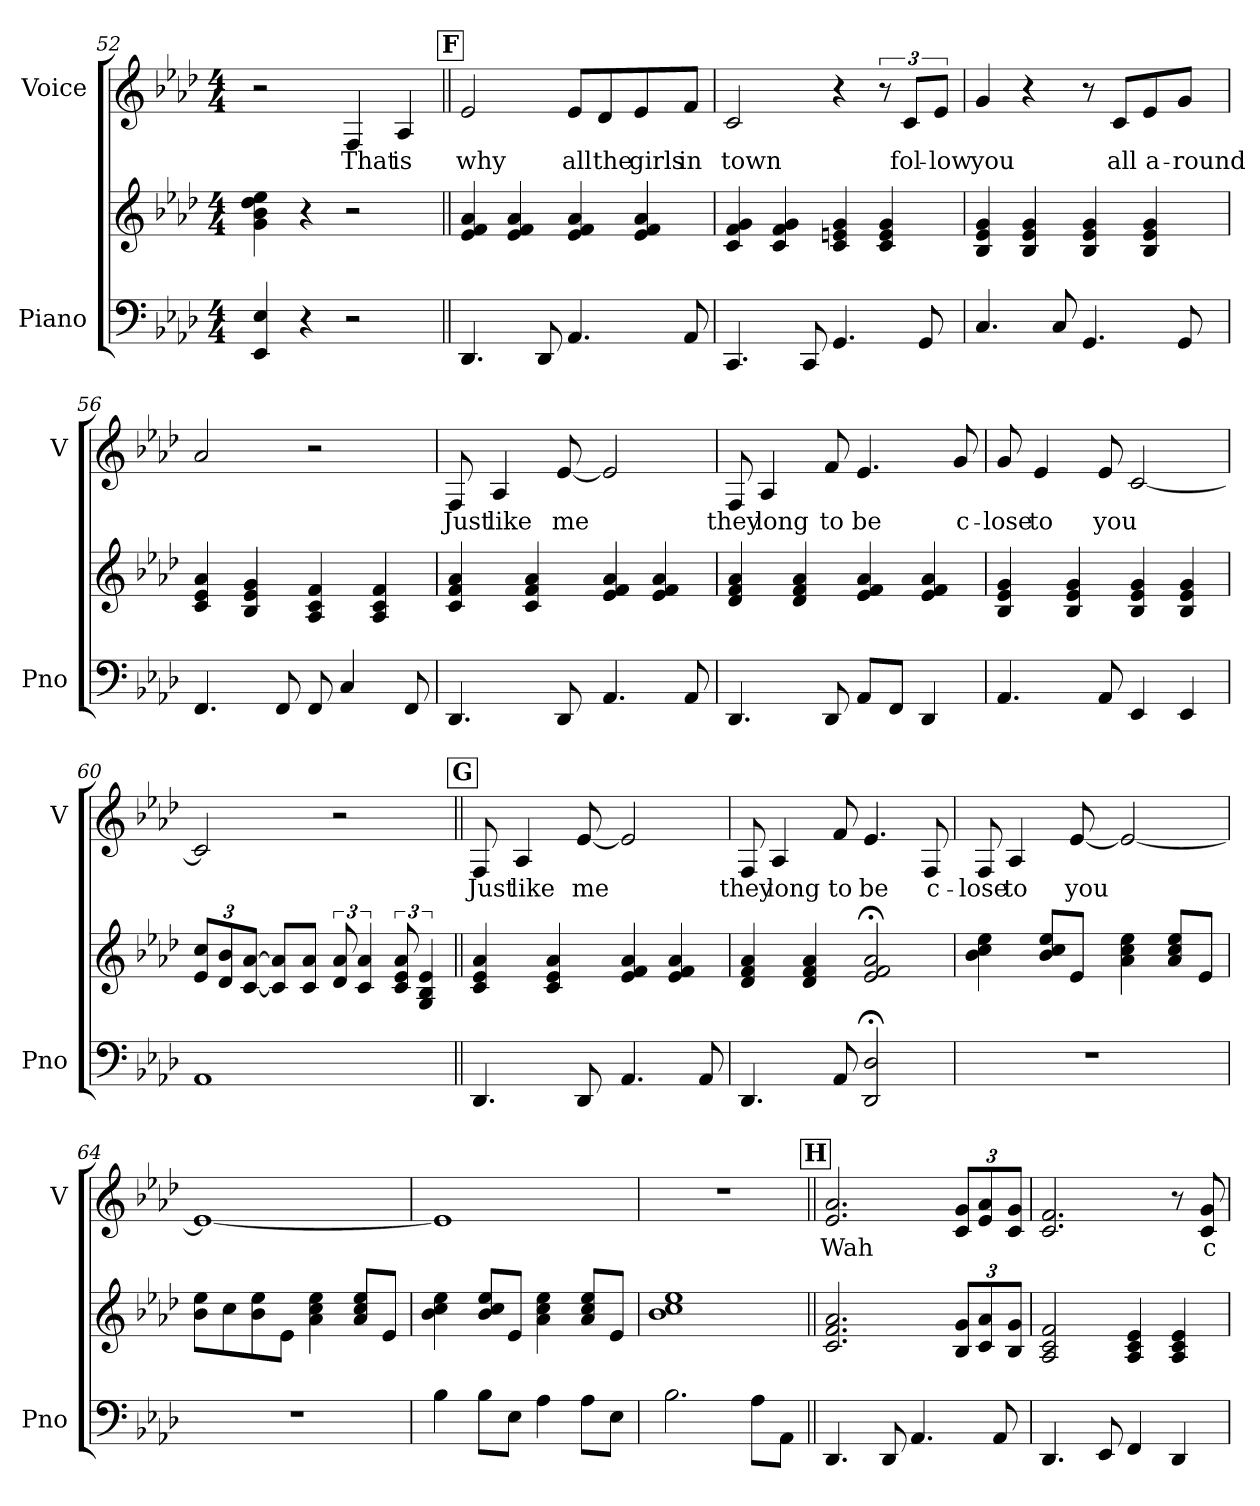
**kern	**kern	**kern	**text
*part2	*part2	*part1	*part1
*staff3	*staff2	*staff1	*staff1
*I"Piano	*	*I"Voice	*
*I'Pno	*	*I'V	*
!!LO:PB:g=z
*clefF4	*clefG2	*clefG2	*
*k[b-e-a-d-]	*k[b-e-a-d-]	*k[b-e-a-d-]	*
*M4/4	*M4/4	*M4/4	*
=52	=52	=52	=52
4EE-/ 4E-/	4g\ 4b-\ 4dd-\ 4ee-\	2r	.
4r	4r	.	.
!	!	!	!LO:LY:b
2r	2r	4F/	That
!	!	!	!LO:LY:b
.	.	4A-/	is
!!LO:REH:place=s1:a:B:fs=14:t=F
=53||	=53||	=53||	=53||
!	!	!	!LO:LY:b
4.DD-/	4e-/ 4f/ 4a-/	2e-/	why
.	4e-/ 4f/ 4a-/	.	.
8DD-/	.	.	.
!	!	!	!LO:LY:b
4.AA-/	4e-/ 4f/ 4a-/	8e-/L	all
!	!	!	!LO:LY:b
.	.	8d-/	the
!	!	!	!LO:LY:b
.	4e-/ 4f/ 4a-/	8e-/	girls
!	!	!	!LO:LY:b
8AA-/	.	8f/J	in
=54	=54	=54	=54
!	!	!	!LO:LY:b
4.CC/	4c/ 4f/ 4g/	2c/	town
.	4c/ 4f/ 4g/	.	.
8CC/	.	.	.
4.GG/	4c/ 4en/ 4g/	4r	.
.	4c/ 4e/ 4g/	12r	.
!	!	!	!LO:LY:b
.	.	12c/L	fol-
8GG/	.	.	.
!	!	!	!LO:LY:b
.	.	12e-/J	-low
!!LO:LB:g=z
=55	=55	=55	=55
!	!	!	!LO:LY:b
4.C/	4B-/ 4e-/ 4g/	4g/	you
.	4B-/ 4e-/ 4g/	4r	.
8C/	.	.	.
4.GG/	4B-/ 4e-/ 4g/	8r	.
!	!	!	!LO:LY:b
.	.	8c/L	all
!	!	!	!LO:LY:b
.	4B-/ 4e-/ 4g/	8e-/	a-
!	!	!	!LO:LY:b
8GG/	.	8g/J	-round
=56	=56	=56	=56
4.FF/	4c/ 4e-/ 4a-/	2a-/	.
.	4B-/ 4e-/ 4g/	.	.
8FF/	.	.	.
8FF/	4A-/ 4c/ 4f/	2r	.
4C/	.	.	.
.	4A-/ 4c/ 4f/	.	.
8FF/	.	.	.
=57	=57	=57	=57
!	!	!	!LO:LY:b
4.DD-/	4c/ 4f/ 4a-/	8F/	Just
!	!	!	!LO:LY:b
.	.	4A-/	like
.	4c/ 4f/ 4a-/	.	.
!	!	!	!LO:LY:b
8DD-/	.	[8e-/	me
4.AA-/	4e-/ 4f/ 4a-/	2e-/]	.
.	4e-/ 4f/ 4a-/	.	.
8AA-/	.	.	.
!!LO:LB:g=z
=58	=58	=58	=58
!	!	!	!LO:LY:b
4.DD-/	4d-/ 4f/ 4a-/	8F/	they
!	!	!	!LO:LY:b
.	.	4A-/	long
.	4d-/ 4f/ 4a-/	.	.
!	!	!	!LO:LY:b
8DD-/	.	8f/	to
!	!	!	!LO:LY:b
8AA-/L	4e-/ 4f/ 4a-/	4.e-/	be
8FF/J	.	.	.
4DD-/	4e-/ 4f/ 4a-/	.	.
!	!	!	!LO:LY:b
.	.	8g/	c-
=59	=59	=59	=59
!	!	!	!LO:LY:b
4.AA-/	4B-/ 4e-/ 4g/	8g/	-lose
!	!	!	!LO:LY:b
.	.	4e-/	to
.	4B-/ 4e-/ 4g/	.	.
!	!	!	!LO:LY:b
8AA-/	.	8e-/	you
4EE-/	4B-/ 4e-/ 4g/	[2c/	.
4EE-/	4B-/ 4e-/ 4g/	.	.
=60	=60	=60	=60
*	*Xbrackettup	*	*
1AA-	12e-/ 12cc/L	2c/]	.
.	12d-/ 12b-/	.	.
.	[12c/ [12a-/J	.	.
.	8c/] 8a-/]L	.	.
.	8c/ 8a-/J	.	.
*	*brackettup	*	*
.	12d-/ 12a-/	2r	.
.	6c/ 6a-/	.	.
.	12c/ 12e-/ 12a-/	.	.
.	6G/ 6B-/ 6e-/	.	.
!!LO:LB:g=z
!!LO:REH:place=s1:a:B:fs=14:t=G
=61||	=61||	=61||	=61||
!	!	!	!LO:LY:b
4.DD-/	4c/ 4e-/ 4a-/	8F/	Just
!	!	!	!LO:LY:b
.	.	4A-/	like
.	4c/ 4e-/ 4a-/	.	.
!	!	!	!LO:LY:b
8DD-/	.	[8e-/	me
4.AA-/	4e-/ 4f/ 4a-/	2e-/]	.
.	4e-/ 4f/ 4a-/	.	.
8AA-/	.	.	.
=62	=62	=62	=62
!	!	!	!LO:LY:b
4.DD-/	4d-/ 4f/ 4a-/	8F/	they
!	!	!	!LO:LY:b
.	.	4A-/	long
.	4d-/ 4f/ 4a-/	.	.
!	!	!	!LO:LY:b
8AA-/	.	8f/	to
!	!	!	!LO:LY:b
2DD-/;< 2D-/;<	2e-/;< 2f/;< 2a-/;<	4.e-/	be
!	!	!	!LO:LY:b
.	.	8F/	c-
=63	=63	=63	=63
!	!	!	!LO:LY:b
1r	4b-\ 4cc\ 4ee-\	8F/	-lose
!	!	!	!LO:LY:b
.	.	4A-/	to
.	8b-/ 8cc/ 8ee-/L	.	.
!	!	!	!LO:LY:b
.	8e-/J	[8e-/	you
.	4a-\ 4cc\ 4ee-\	2e-/_	.
.	8a-/ 8cc/ 8ee-/L	.	.
.	8e-/J	.	.
!!LO:LB:g=z
=64	=64	=64	=64
1r	8b-\ 8ee-\L	1e-_	.
.	8cc\	.	.
.	8b-\ 8ee-\	.	.
.	8e-\J	.	.
.	4a-\ 4cc\ 4ee-\	.	.
.	8a-/ 8cc/ 8ee-/L	.	.
.	8e-/J	.	.
=65	=65	=65	=65
4B-\	4b-\ 4cc\ 4ee-\	1e-]	.
8B-\L	8b-/ 8cc/ 8ee-/L	.	.
8E-\J	8e-/J	.	.
4A-\	4a-\ 4cc\ 4ee-\	.	.
8A-\L	8a-/ 8cc/ 8ee-/L	.	.
8E-\J	8e-/J	.	.
=66	=66	=66	=66
2.B-\	1b- 1cc 1ee-	1r	.
8A-\L	.	.	.
8AA-\J	.	.	.
!!LO:REH:place=s1:a:B:fs=14:t=H
=67||	=67||	=67||	=67||
!	!	!	!LO:LY:b
4.DD-/	2.c/ 2.f/ 2.a-/	2.e-/ 2.a-/	Wah
8DD-/	.	.	.
4.AA-/	.	.	.
*	*Xbrackettup	*Xbrackettup	*
.	12B-/ 12g/L	12c/ 12g/L	.
.	12c/ 12a-/	12e-/ 12a-/	.
8AA-/	.	.	.
.	12B-/ 12g/J	12c/ 12g/J	.
!!LO:PB:g=z
=68	=68	=68	=68
4.DD-/	2A-/ 2c/ 2f/	2.c/ 2.f/	.
8EE-/	.	.	.
4FF/	4A-/ 4c/ 4e-/	.	.
4DD-/	4A-/ 4c/ 4e-/	8r	.
!	!	!	!LO:LY:b
.	.	8c/ 8g/	c-
=	=	=	=
*-	*-	*-	*-
